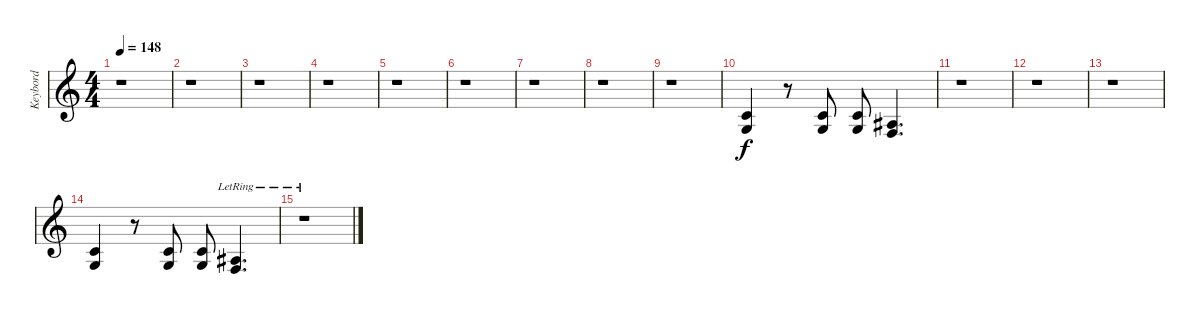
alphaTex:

\track ("Keybord" "Keybord") {instrument electricgrandpiano}
\staff {score}
\tuning (E4 B3 G3 D3 A2 E2) {hide}
\ts (4 4)
\tempo 148
\clef g2
\ks c
r.1{dy f} |
r.1 |
r.1 |
r.1 |
r.1 |
r.1 |
r.1 |
r.1 |
r.1 |
(5.3 5.4).4 r.8 (5.3 5.4).8 (5.3 5.4).8 (3.3 3.4).4{d} |
r.1 |
r.1 |
r.1 |
(5.3 5.4).4 r.8 (5.3 5.4).8 (5.3 5.4).8 (3.3{lr} 3.4{lr}).4{d} |
r.1
